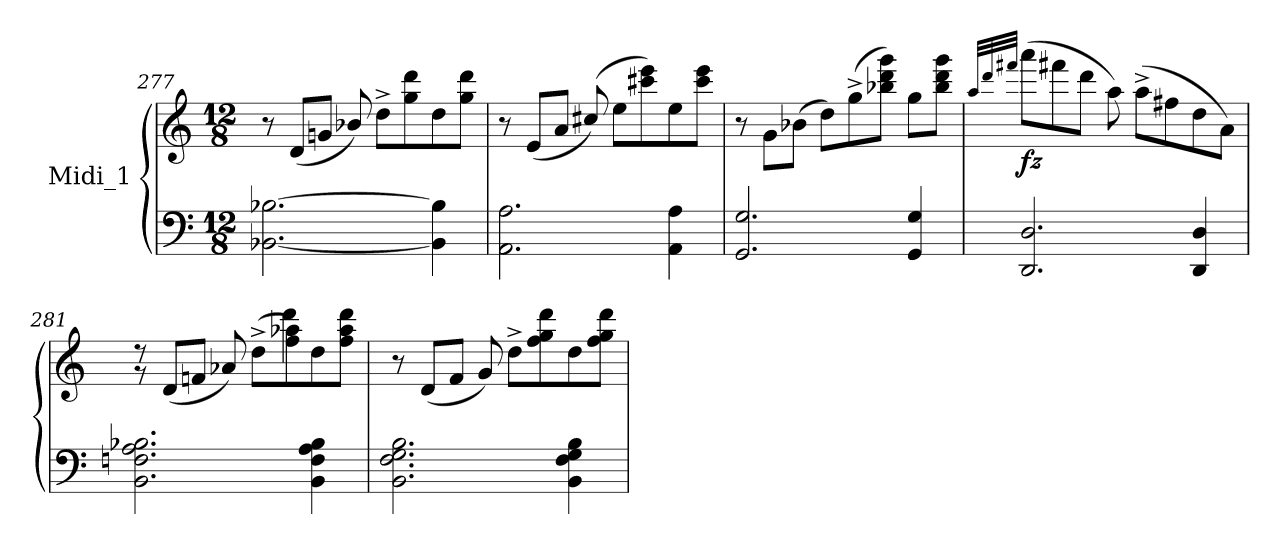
**kern	**kern	**dynam
*part1	*part1	*part1
*staff2	*staff1	*staff1/2
*I"Midi_1	*	*
*clefF4	*clefG2	*
*k[]	*k[]	*
*C:	*C:	*
*M12/8	*M12/8	*
=277	=277	=277
[2.BB-X\ [2.B-X\	8r	.
.	(8d/L	.
.	8gni/J	.
.	8b-X/)	.
.	8dd^\L	.
.	8gg\ 8ddd\	.
4BB-\] 4B-\]	8dd\	.
.	8gg\ 8ddd\J	.
=278	=278	=278
2.AA\ 2.A\	8r	.
.	(8e/L	.
.	8a/J	.
.	(8cc#X/)	.
.	8ee\L	.
.	8ccc#X\ 8eee\)	.
4AA\ 4A\	8ee\	.
.	8ccc#\ 8eee\J	.
!!LO:PB:g=z
=279	=279	=279
2.GG/ 2.G/	8r	.
.	8g\L	.
.	(8b-X\J	.
.	8dd\L)	.
.	(8gg^\	.
.	8bb-X\ 8ddd\ 8ggg\J)	.
4GG/ 4G/	8gg\L	.
.	8bb-\ 8ddd\ 8ggg\J	.
=280	=280	=280
.	32qaa/LLL	.
.	32qddd/	.
.	32qfff#X/JJJ	.
!	!	!LO:DY:b
2.DD/ 2.D/	(8aaa\L	fz
.	8fff#\	.
.	8ddd\J	.
.	8aa\)	.
.	(8aa^\L	.
.	8ff#X\	.
4DD/ 4D/	8dd\	.
.	8a\J)	.
!!LO:LB:g=z
=281	=281	=281
*	*^	*
2.BB\ 2.Fni\ 2.A\ 2.B-X\	8r	8r	.
.	(8d/L	8ryy	.
.	8fni/J	4ryy	.
.	8a-X/)	.	.
.	8ryy	(8dd^\L	.
.	4ddd\	8ff\ 8aa-X\)	.
4BB\ 4F\ 4A\ 4B-\	.	8dd\	.
.	8ryy	8ff\ 8aa-\ 8ddd\J	.
=282	=282	=282	=282
2.BB\ 2.F\ 2.G\ 2.B\	8r	2ryy	.
.	(8d/L	.	.
.	8f/J	.	.
.	8g/)	.	.
.	8dd^\L	2ryy	.
.	8ff\ 8gg\ 8ddd\	.	.
4BB\ 4F\ 4G\ 4B\	8dd\	.	.
.	8ff\ 8gg\ 8ddd\J	.	.
*	*v	*v	*
=	=	=
*-	*-	*-
